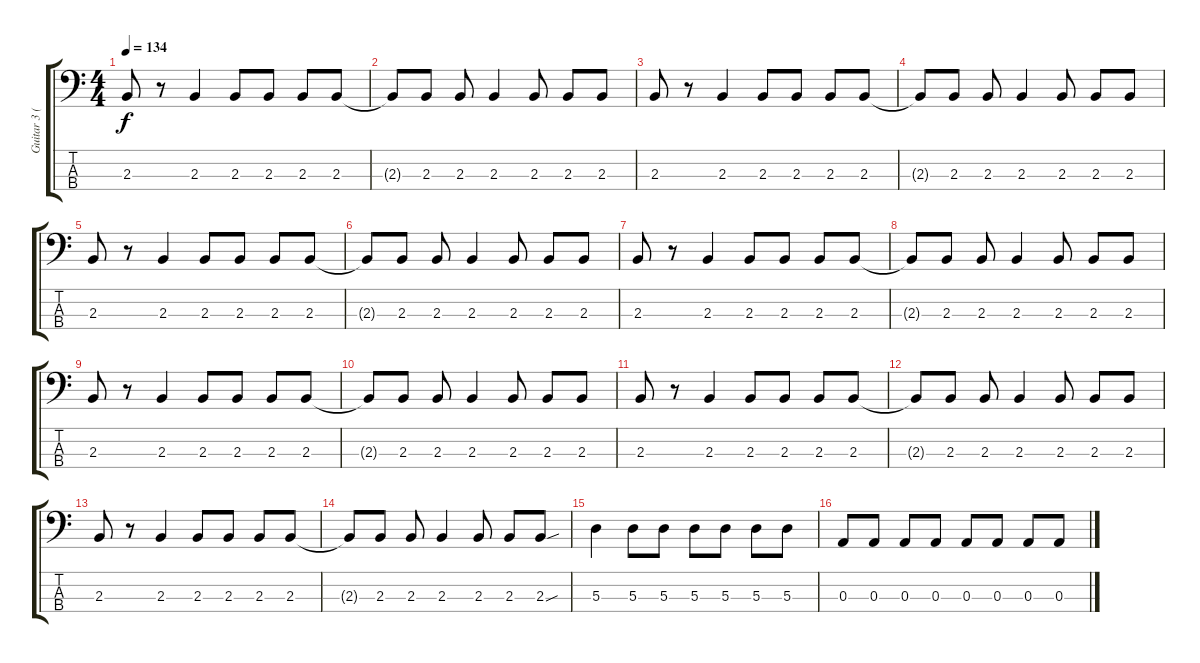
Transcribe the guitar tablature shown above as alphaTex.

\track ("Guitar 3 (bass)" "Guitar 3 (") {instrument electricbassfinger}
\staff {score tabs}
\tuning (G2 D2 A1 E1) {hide}
\ts (4 4)
\tempo 134
\clef f4
\ks c
2.3.8{dy f} r.8 2.3.4 2.3.8 2.3.8 2.3.8 2.3.8 |
2.3{t}.8 2.3.8 2.3.8 2.3.4 2.3.8 2.3.8 2.3.8 |
2.3.8 r.8 2.3.4 2.3.8 2.3.8 2.3.8 2.3.8 |
2.3{t}.8 2.3.8 2.3.8 2.3.4 2.3.8 2.3.8 2.3.8 |
2.3.8 r.8 2.3.4 2.3.8 2.3.8 2.3.8 2.3.8 |
2.3{t}.8 2.3.8 2.3.8 2.3.4 2.3.8 2.3.8 2.3.8 |
2.3.8 r.8 2.3.4 2.3.8 2.3.8 2.3.8 2.3.8 |
2.3{t}.8 2.3.8 2.3.8 2.3.4 2.3.8 2.3.8 2.3.8 |
2.3.8 r.8 2.3.4 2.3.8 2.3.8 2.3.8 2.3.8 |
2.3{t}.8 2.3.8 2.3.8 2.3.4 2.3.8 2.3.8 2.3.8 |
2.3.8 r.8 2.3.4 2.3.8 2.3.8 2.3.8 2.3.8 |
2.3{t}.8 2.3.8 2.3.8 2.3.4 2.3.8 2.3.8 2.3.8 |
2.3.8 r.8 2.3.4 2.3.8 2.3.8 2.3.8 2.3.8 |
2.3{t}.8 2.3.8 2.3.8 2.3.4 2.3.8 2.3.8 2.3{sou}.8 |
5.3.4 5.3.8 5.3.8 5.3.8 5.3.8 5.3.8 5.3.8 |
0.3.8 0.3.8 0.3.8 0.3.8 0.3.8 0.3.8 0.3.8 0.3.8
